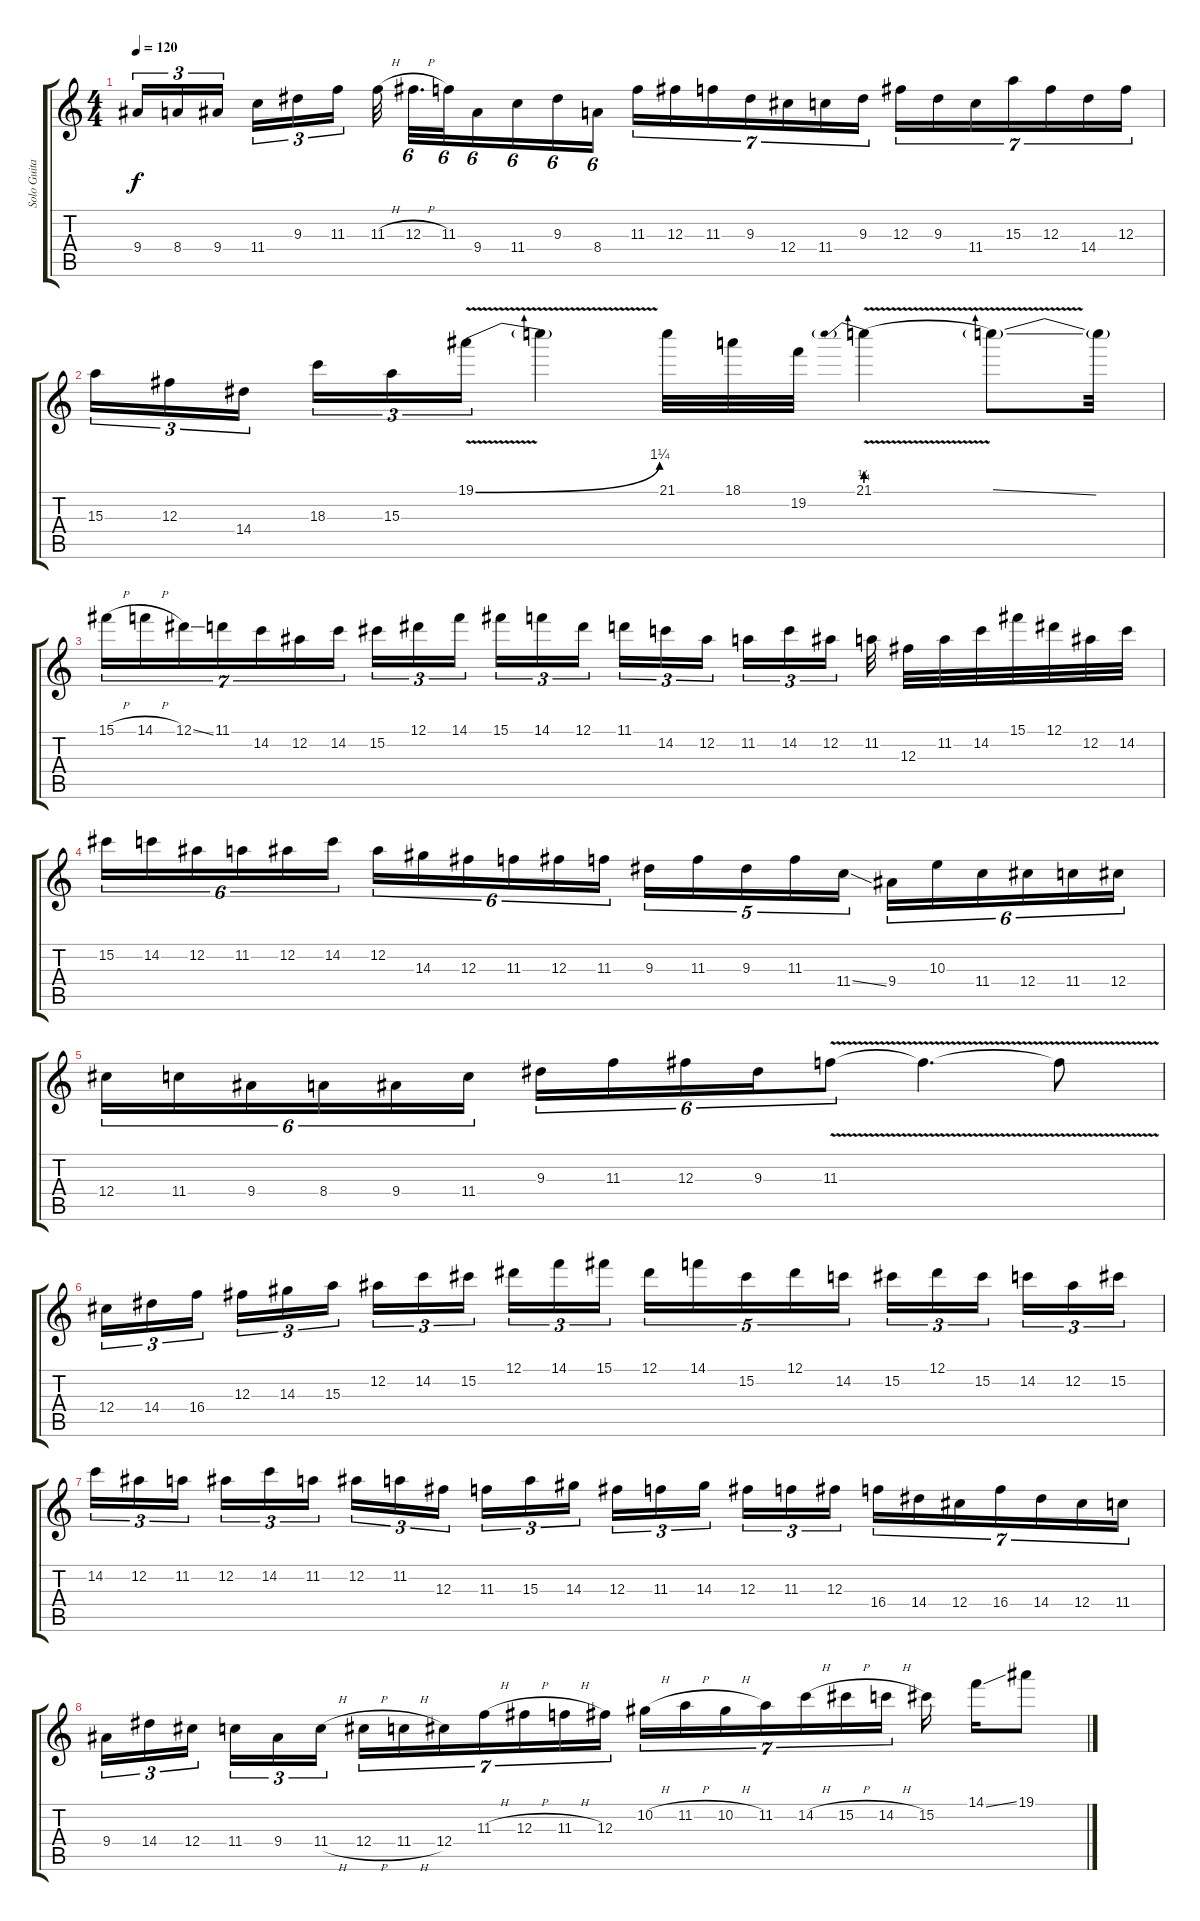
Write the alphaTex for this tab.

\track ("Solo Guitar" "Solo Guita") {instrument distortionguitar}
\staff {score tabs}
\tuning (Eb4 Bb3 Gb3 Db3 Ab2 Eb2) {hide}
\ts (4 4)
\tempo 120
\clef g2
\ks c
9.4.16{tu (3 2) dy f} 8.4.16{tu (3 2)} 9.4.16{tu (3 2)} 11.4.16{tu (3 2)} 9.3.16{tu (3 2)} 11.3.16{tu (3 2)} 11.3{h}.32 12.3{h}.32{d tu (6 4)} 11.3.32{tu (6 4)} 9.4.16{tu (6 4)} 11.4.16{tu (6 4)} 9.3.16{tu (6 4)} 8.4.16{tu (6 4)} 11.3.16{tu (7 4)} 12.3.16{tu (7 4)} 11.3.16{tu (7 4)} 9.3.16{tu (7 4)} 12.4.16{tu (7 4)} 11.4.16{tu (7 4)} 9.3.16{tu (7 4)} 12.3.16{tu (7 4)} 9.3.16{tu (7 4)} 11.4.16{tu (7 4)} 15.3.16{tu (7 4)} 12.3.16{tu (7 4)} 14.4.16{tu (7 4)} 12.3.16{tu (7 4)} |
15.3.16{tu (3 2)} 12.3.16{tu (3 2)} 14.4.16{tu (3 2)} 18.3.16{tu (3 2)} 15.3.16{tu (3 2)} 19.1{be (bend 0 0 60 5) v}.16{tu (3 2)} 19.1{t}.4 21.1.32 18.1.32 19.2.32 21.1{be (prebend 0 1 60 1) v}.4 21.1{ss t}.8 21.1{t}.32 |
15.1{h}.16{tu (7 4)} 14.1{h}.16{tu (7 4)} 12.1{ss}.16{tu (7 4)} 11.1.16{tu (7 4)} 14.2.16{tu (7 4)} 12.2.16{tu (7 4)} 14.2.16{tu (7 4)} 15.2.16{tu (3 2)} 12.1.16{tu (3 2)} 14.1.16{tu (3 2)} 15.1.16{tu (3 2)} 14.1.16{tu (3 2)} 12.1.16{tu (3 2)} 11.1.16{tu (3 2)} 14.2.16{tu (3 2)} 12.2.16{tu (3 2)} 11.2.16{tu (3 2)} 14.2.16{tu (3 2)} 12.2.16{tu (3 2)} 11.2.32 12.3.32 11.2.32 14.2.32 15.1.32 12.1.32 12.2.32 14.2.32 |
15.2.16{tu (6 4)} 14.2.16{tu (6 4)} 12.2.16{tu (6 4)} 11.2.16{tu (6 4)} 12.2.16{tu (6 4)} 14.2.16{tu (6 4)} 12.2.16{tu (6 4)} 14.3.16{tu (6 4)} 12.3.16{tu (6 4)} 11.3.16{tu (6 4)} 12.3.16{tu (6 4)} 11.3.16{tu (6 4)} 9.3.16{tu (5 4)} 11.3.16{tu (5 4)} 9.3.16{tu (5 4)} 11.3.16{tu (5 4)} 11.4{ss}.16{tu (5 4)} 9.4.16{tu (6 4)} 10.3.16{tu (6 4)} 11.4.16{tu (6 4)} 12.4.16{tu (6 4)} 11.4.16{tu (6 4)} 12.4.16{tu (6 4)} |
12.4.16{tu (6 4)} 11.4.16{tu (6 4)} 9.4.16{tu (6 4)} 8.4.16{tu (6 4)} 9.4.16{tu (6 4)} 11.4.16{tu (6 4)} 9.3.16{tu (6 4)} 11.3.16{tu (6 4)} 12.3.16{tu (6 4)} 9.3.16{tu (6 4)} 11.3{v}.8{tu (6 4)} 11.3{v t}.4{d} 11.3{t}.8 |
12.4.16{tu (3 2)} 14.4.16{tu (3 2)} 16.4.16{tu (3 2)} 12.3.16{tu (3 2)} 14.3.16{tu (3 2)} 15.3.16{tu (3 2)} 12.2.16{tu (3 2)} 14.2.16{tu (3 2)} 15.2.16{tu (3 2)} 12.1.16{tu (3 2)} 14.1.16{tu (3 2)} 15.1.16{tu (3 2)} 12.1.16{tu (5 4)} 14.1.16{tu (5 4)} 15.2.16{tu (5 4)} 12.1.16{tu (5 4)} 14.2.16{tu (5 4)} 15.2.16{tu (3 2)} 12.1.16{tu (3 2)} 15.2.16{tu (3 2)} 14.2.16{tu (3 2)} 12.2.16{tu (3 2)} 15.2.16{tu (3 2)} |
14.2.16{tu (3 2)} 12.2.16{tu (3 2)} 11.2.16{tu (3 2)} 12.2.16{tu (3 2)} 14.2.16{tu (3 2)} 11.2.16{tu (3 2)} 12.2.16{tu (3 2)} 11.2.16{tu (3 2)} 12.3.16{tu (3 2)} 11.3.16{tu (3 2)} 15.3.16{tu (3 2)} 14.3.16{tu (3 2)} 12.3.16{tu (3 2)} 11.3.16{tu (3 2)} 14.3.16{tu (3 2)} 12.3.16{tu (3 2)} 11.3.16{tu (3 2)} 12.3.16{tu (3 2)} 16.4.16{tu (7 4)} 14.4.16{tu (7 4)} 12.4.16{tu (7 4)} 16.4.16{tu (7 4)} 14.4.16{tu (7 4)} 12.4.16{tu (7 4)} 11.4.16{tu (7 4)} |
9.4.16{tu (3 2)} 14.4.16{tu (3 2)} 12.4.16{tu (3 2)} 11.4.16{tu (3 2)} 9.4.16{tu (3 2)} 11.4{h}.16{tu (3 2)} 12.4{h}.16{tu (7 4)} 11.4{h}.16{tu (7 4)} 12.4.16{tu (7 4)} 11.3{h}.16{tu (7 4)} 12.3{h}.16{tu (7 4)} 11.3{h}.16{tu (7 4)} 12.3.16{tu (7 4)} 10.2{h}.16{tu (7 4)} 11.2{h}.16{tu (7 4)} 10.2{h}.16{tu (7 4)} 11.2.16{tu (7 4)} 14.2{h}.16{tu (7 4)} 15.2{h}.16{tu (7 4)} 14.2{h}.16{tu (7 4)} 15.2.16 14.1{ss}.16 19.1.8
